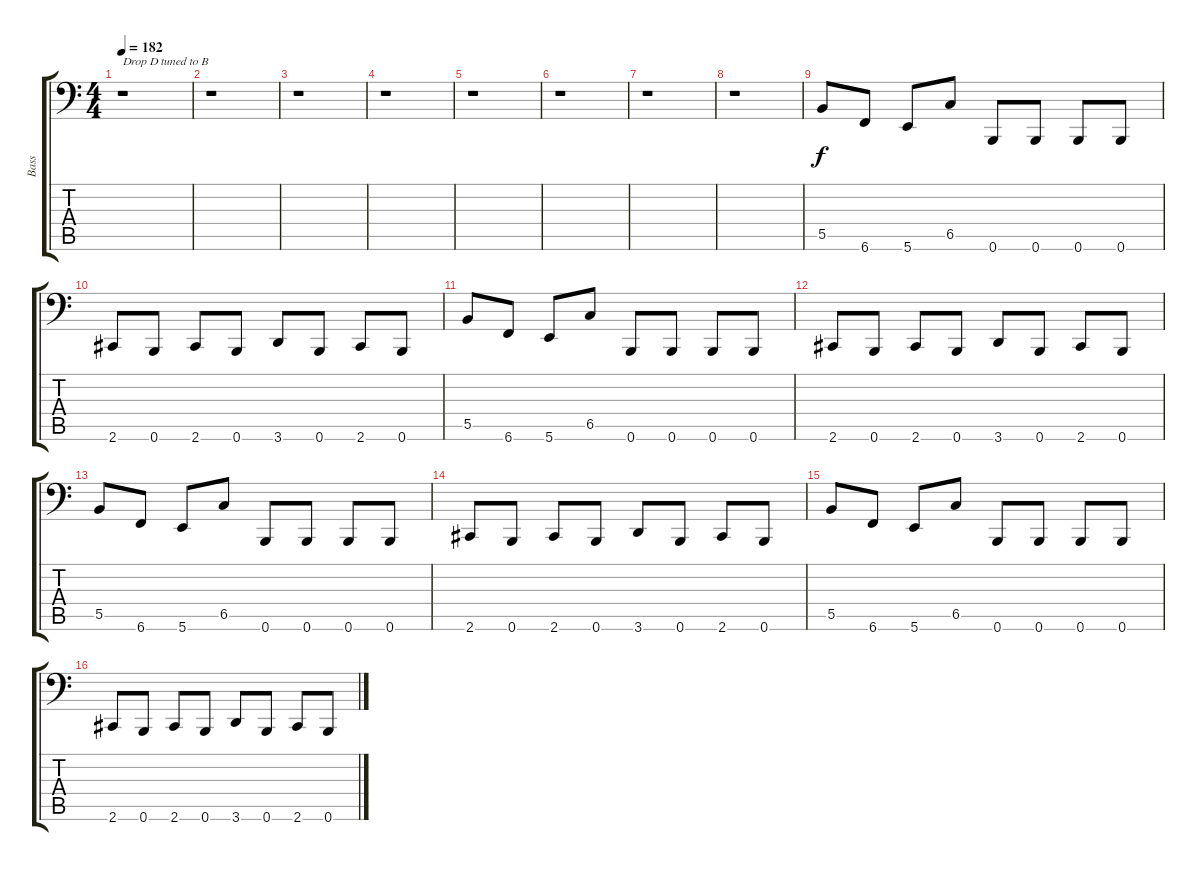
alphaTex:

\track ("Bass" "Bass") {instrument electricbasspick}
\staff {score tabs}
\tuning (Db3 Ab2 E2 B1 Gb1 B0) {hide}
\ts (4 4)
\tempo 182
\clef f4
\ks c
r.1{txt "Drop D tuned to B" dy f instrument electricbasspick} |
r.1 |
r.1 |
r.1 |
r.1 |
r.1 |
r.1 |
r.1 |
5.5.8 6.6.8 5.6.8 6.5.8 0.6.8 0.6.8 0.6.8 0.6.8 |
2.6.8 0.6.8 2.6.8 0.6.8 3.6.8 0.6.8 2.6.8 0.6.8 |
5.5.8 6.6.8 5.6.8 6.5.8 0.6.8 0.6.8 0.6.8 0.6.8 |
2.6.8 0.6.8 2.6.8 0.6.8 3.6.8 0.6.8 2.6.8 0.6.8 |
5.5.8 6.6.8 5.6.8 6.5.8 0.6.8 0.6.8 0.6.8 0.6.8 |
2.6.8 0.6.8 2.6.8 0.6.8 3.6.8 0.6.8 2.6.8 0.6.8 |
5.5.8 6.6.8 5.6.8 6.5.8 0.6.8 0.6.8 0.6.8 0.6.8 |
2.6.8 0.6.8 2.6.8 0.6.8 3.6.8 0.6.8 2.6.8 0.6.8
